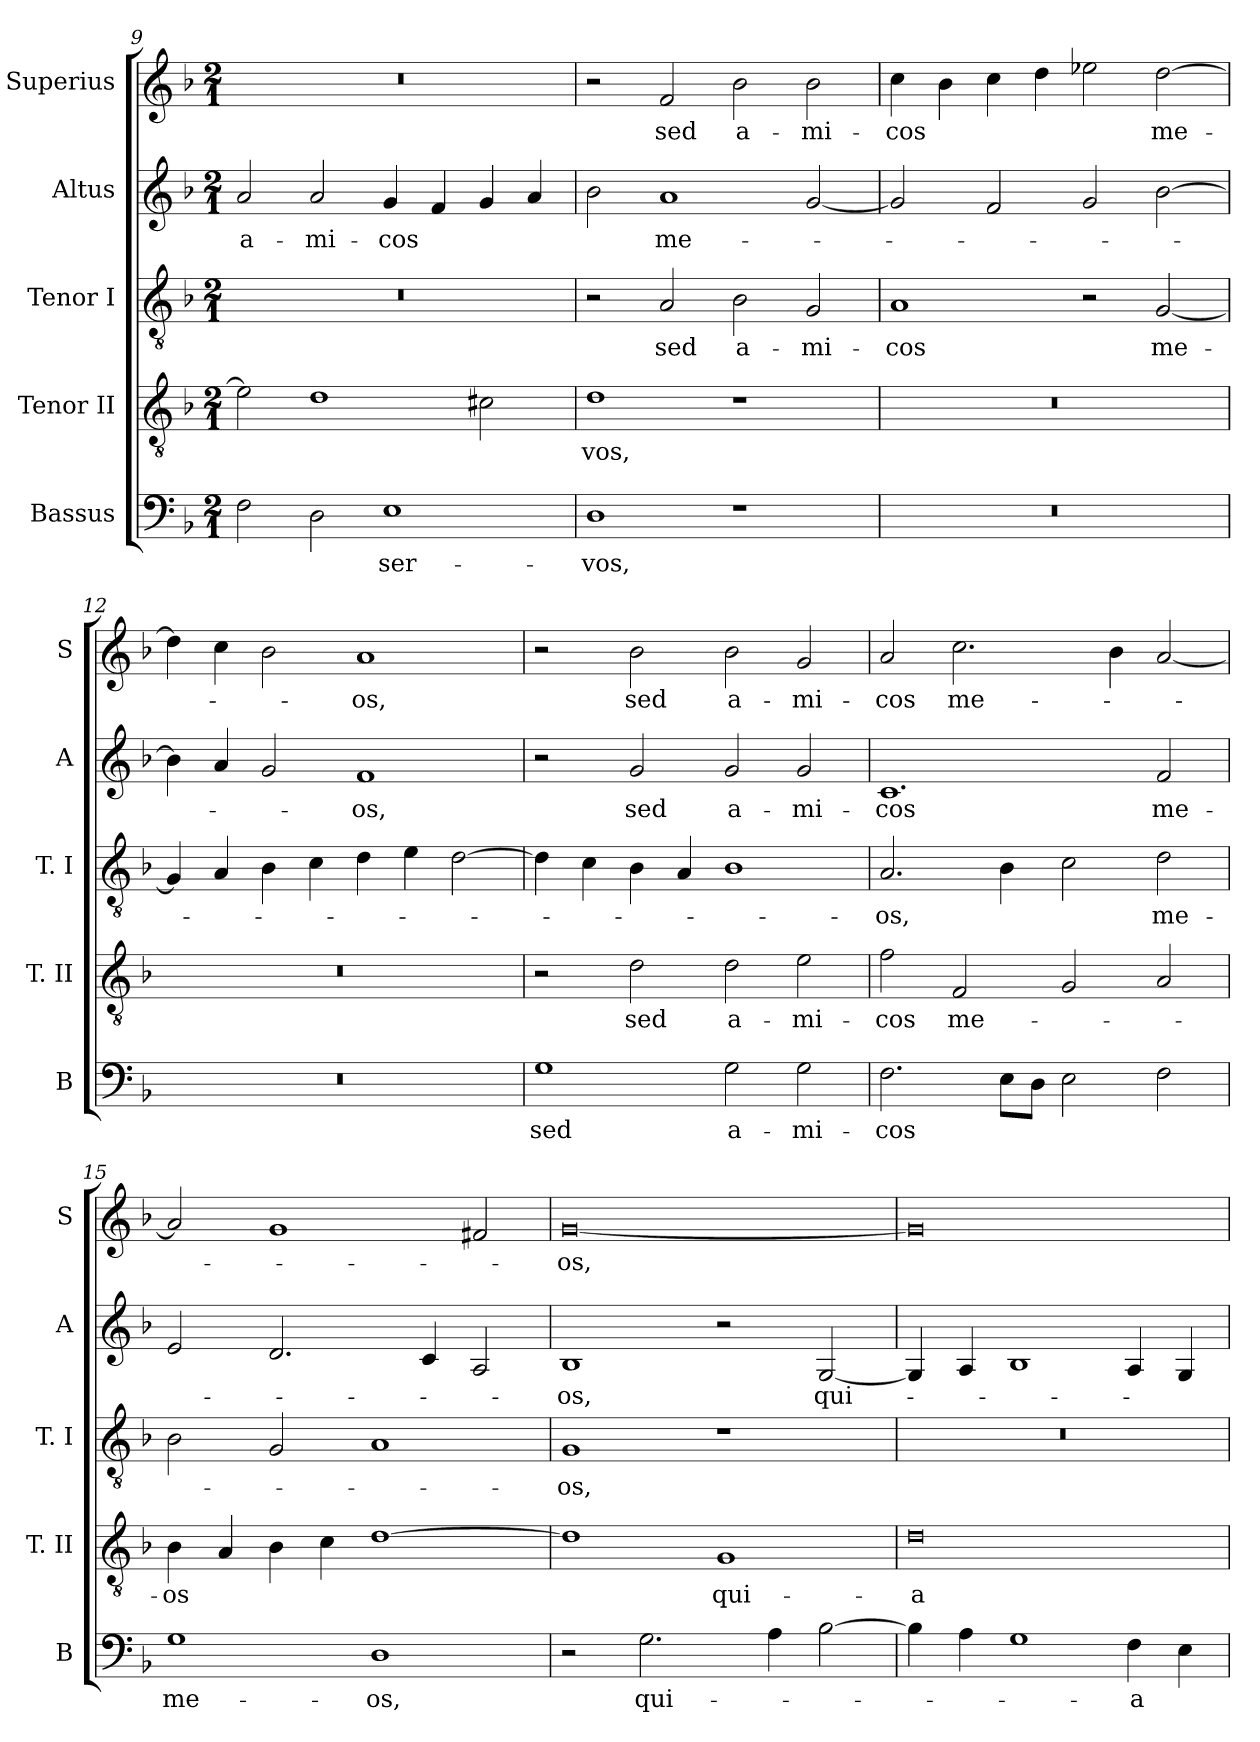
**kern	**text	**kern	**text	**kern	**text	**kern	**text	**kern	**text
*part5	*part5	*part4	*part4	*part3	*part3	*part2	*part2	*part1	*part1
*staff5	*staff5	*staff4	*staff4	*staff3	*staff3	*staff2	*staff2	*staff1	*staff1
*I"Bassus	*	*I"Tenor II	*	*I"Tenor I	*	*I"Altus	*	*I"Superius	*
*I'B	*	*I'T. II	*	*I'T. I	*	*I'A	*	*I'S	*
*clefF4	*	*clefGv2	*	*clefGv2	*	*clefG2	*	*clefG2	*
*k[b-]	*	*k[b-]	*	*k[b-]	*	*k[b-]	*	*k[b-]	*
*F:	*	*F:	*	*F:	*	*F:	*	*F:	*
*M2/1	*	*M2/1	*	*M2/1	*	*M2/1	*	*M2/1	*
=9	=9	=9	=9	=9	=9	=9	=9	=9	=9
2F	.	2e]	.	0r	.	2a	a-	0r	.
2D	.	1d	.	.	.	2a	-mi-	.	.
1E	ser-	.	.	.	.	4g	-cos	.	.
.	.	.	.	.	.	4f	.	.	.
.	.	2c#X	.	.	.	4g	.	.	.
.	.	.	.	.	.	4a	.	.	.
=10	=10	=10	=10	=10	=10	=10	=10	=10	=10
1D	-vos,	1d	-vos,	2r	.	2b-	.	2r	.
.	.	.	.	2A	sed	1a	me-	2f	sed
1r	.	1r	.	2B-	a-	.	.	2b-	a-
.	.	.	.	2G	-mi-	[2g	.	2b-	-mi-
=11	=11	=11	=11	=11	=11	=11	=11	=11	=11
0r	.	0r	.	1A	-cos	2g]	.	4cc	-cos
.	.	.	.	.	.	.	.	4b-	.
.	.	.	.	.	.	2f	.	4cc	.
.	.	.	.	.	.	.	.	4dd	.
.	.	.	.	2r	.	2g	.	2ee-X	.
.	.	.	.	[2G	me-	[2b-	.	[2dd	me-
=12	=12	=12	=12	=12	=12	=12	=12	=12	=12
0r	.	0r	.	4G]	.	4b-]	.	4dd]	.
.	.	.	.	4A	.	4a	.	4cc	.
.	.	.	.	4B-	.	2g	.	2b-	.
.	.	.	.	4c	.	.	.	.	.
.	.	.	.	4d	.	1f	-os,	1a	-os,
.	.	.	.	4e	.	.	.	.	.
.	.	.	.	[2d	.	.	.	.	.
=13	=13	=13	=13	=13	=13	=13	=13	=13	=13
1G	sed	2r	.	4d]	.	2r	.	2r	.
.	.	.	.	4c	.	.	.	.	.
.	.	2d	sed	4B-	.	2g	sed	2b-	sed
.	.	.	.	4A	.	.	.	.	.
2G	a-	2d	a-	1B-	.	2g	a-	2b-	a-
2G	-mi-	2e	-mi-	.	.	2g	-mi-	2g	-mi-
=14	=14	=14	=14	=14	=14	=14	=14	=14	=14
2.F	-cos	2f	-cos	2.A	-os,	1.c	-cos	2a	-cos
.	.	2F	me-	.	.	.	.	2.cc	me-
8EL	.	.	.	4B-	.	.	.	.	.
8DJ	.	.	.	.	.	.	.	.	.
2E	.	2G	.	2c	.	.	.	.	.
.	.	.	.	.	.	.	.	4b-	.
2F	.	2A	.	2d	me-	2f	me-	[2a	.
=15	=15	=15	=15	=15	=15	=15	=15	=15	=15
1G	me-	4B-	-os	2B-	.	2e	.	2a]	.
.	.	4A	.	.	.	.	.	.	.
.	.	4B-	.	2G	.	2.d	.	1g	.
.	.	4c	.	.	.	.	.	.	.
1D	-os,	[1d	.	1A	.	.	.	.	.
.	.	.	.	.	.	4c	.	.	.
.	.	.	.	.	.	2A	.	2f#X	.
=16	=16	=16	=16	=16	=16	=16	=16	=16	=16
2r	.	1d]	.	1G	-os,	1B-	-os,	[0g	-os,
2.G	qui-	.	.	.	.	.	.	.	.
.	.	1G	qui-	1r	.	2r	.	.	.
4A	.	.	.	.	.	.	.	.	.
[2B-	.	.	.	.	.	[2G	qui-	.	.
=17	=17	=17	=17	=17	=17	=17	=17	=17	=17
4B-]	.	0d	-a	0r	.	4G]	.	0g]	.
4A	.	.	.	.	.	4A	.	.	.
1G	.	.	.	.	.	1B-	.	.	.
4F	-a	.	.	.	.	4A	.	.	.
4E	.	.	.	.	.	4G	.	.	.
=	=	=	=	=	=	=	=	=	=
*-	*-	*-	*-	*-	*-	*-	*-	*-	*-
